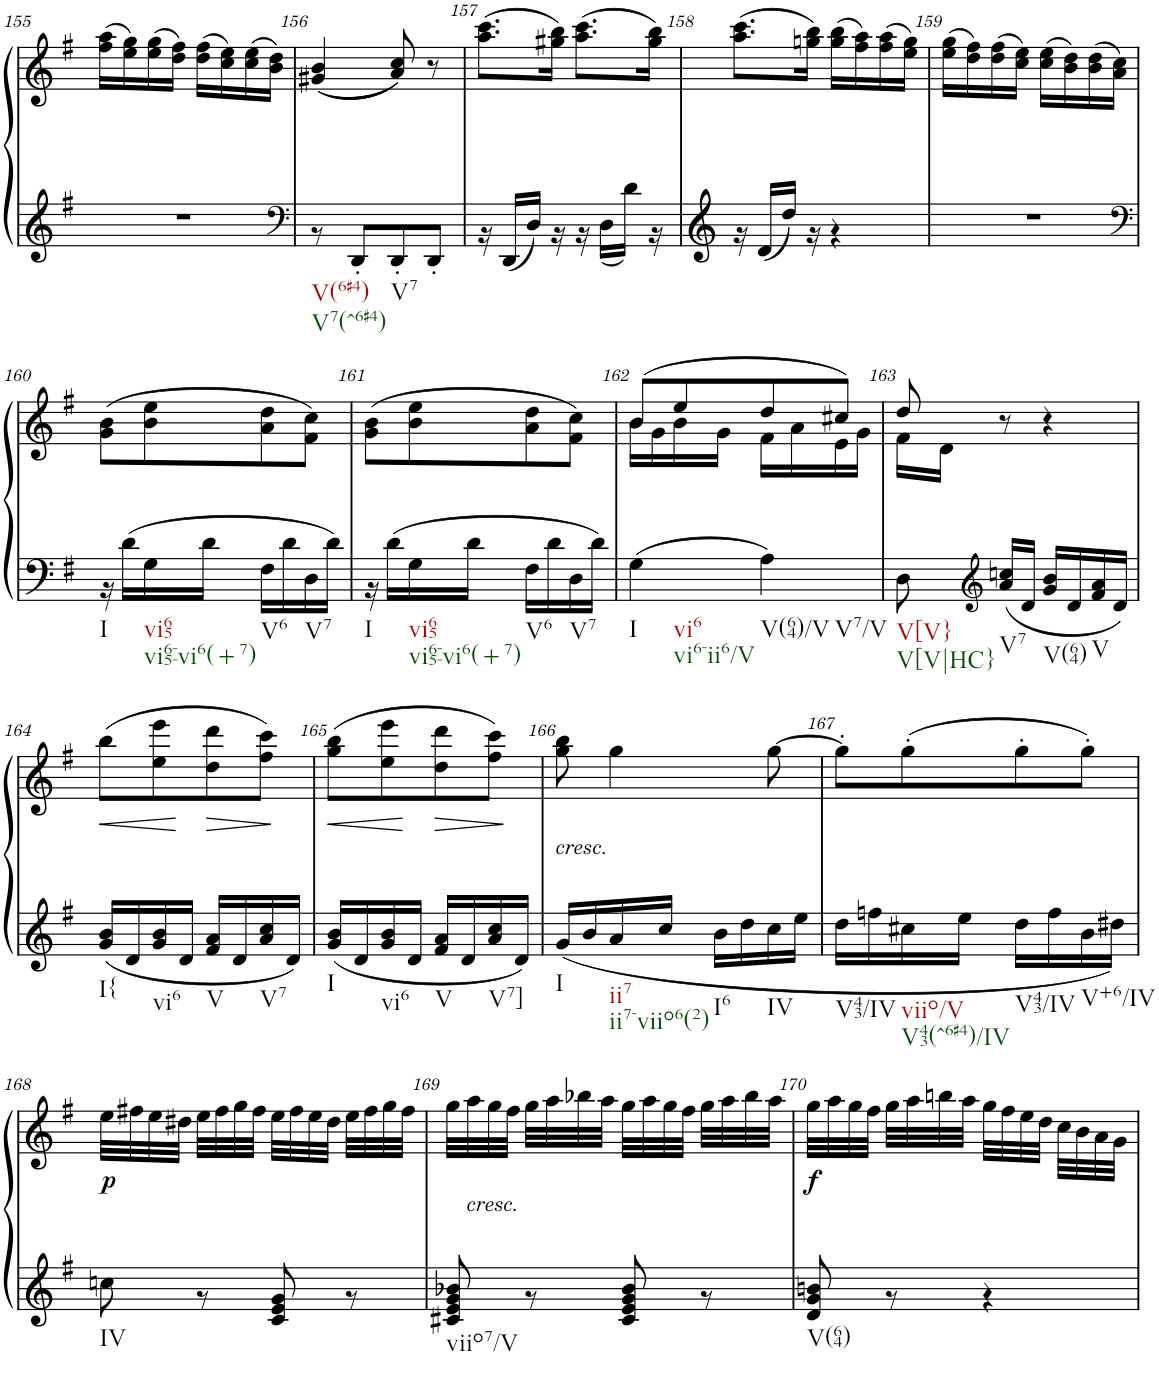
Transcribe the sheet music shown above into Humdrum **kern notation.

**kern	**kern	**dynam
*part1	*part1	*part1
*staff2	*staff1	*staff1/2
*I"Piano	*	*
*I'Pno	*	*
!!LO:PB:g=z
*clefG2	*clefG2	*
*k[f#]	*k[f#]	*
*G:	*G:	*
*M2/4	*M2/4	*
=155	=155	=155
2r	(16ff#\ 16aa\LL	.
.	16ee\ 16gg\)	.
.	(16ee\ 16gg\	.
.	16dd\ 16ff#\JJ)	.
.	(16dd\ 16ff#\LL	.
.	16cc\ 16ee\)	.
.	(16cc\ 16ee\	.
.	16b\ 16dd\JJ)	.
=156	=156	=156
*clefF4	*	*
*^	*	*
!LO:TX:b:t=V(6#4)	!	!	!
!LO:TX:b:t=V7(^6#4)	!	!	!
!LO:TX:b:t=V7	!	!	!
2ryy	8r	((4g#X/ 4b/	.
.	8DD'</L	.	.
.	8DD'</	8a/ 8cc/))	.
.	8DD'</J	8r	.
=157	=157	=157	=157
2ryy	16r	(8.aa\ 8.ccc\L	.
.	16DD/LL	.	.
.	16D/JJ	.	.
.	16r	16gg#X\ 16bb\Jk)	.
.	16r	(8.aa\ 8.ccc\L	.
.	16D\LL	.	.
.	16d\JJ	.	.
.	16r	16gg#\ 16bb\Jk)	.
=158	=158	=158	=158
2ryy	16r	(8.aa\ 8.ccc\L	.
.	16d/LL	.	.
.	16dd/JJ	.	.
.	16r	16ggn\ 16bb\Jk)	.
.	4r	(16gg\ 16bb\LL	.
.	.	16ff#\ 16aa\)	.
.	.	(16ff#\ 16aa\	.
.	.	16ee\ 16gg\JJ)	.
*v	*v	*	*
=159	=159	=159
2r	(16ee\ 16gg\LL	.
.	16dd\ 16ff#\)	.
.	(16dd\ 16ff#\	.
.	16cc\ 16ee\JJ)	.
.	(16cc\ 16ee\LL	.
.	16b\ 16dd\)	.
.	(16b\ 16dd\	.
.	16a\ 16cc\JJ)	.
!!LO:LB:g=z
=160	=160	=160
*clefF4	*	*
*^	*	*
!LO:TX:b:t=I	!	!	!
!LO:TX:b:t=vi65	!	!	!
!LO:TX:b:t=vi65-vi6(+7)	!	!	!
!LO:TX:b:t=V6	!	!	!
!LO:TX:b:t=V7	!	!	!
2ryy	16r	(8g\ 8b\L	.
.	16d\LL	.	.
.	16G\	8b\ 8ee\	.
.	16d\JJ	.	.
.	16F#\LL	8a\ 8dd\	.
.	16d\	.	.
.	16D\	8f#\ 8cc\J)	.
.	16d\JJ	.	.
=161	=161	=161	=161
!LO:TX:b:t=I	!	!	!
!LO:TX:b:t=vi65	!	!	!
!LO:TX:b:t=vi65-vi6(+7)	!	!	!
!LO:TX:b:t=V6	!	!	!
!LO:TX:b:t=V7	!	!	!
2ryy	16r	(8g\ 8b\L	.
.	16d\LL	.	.
.	16G\	8b\ 8ee\	.
.	16d\JJ	.	.
.	16F#\LL	8a\ 8dd\	.
.	16d\	.	.
.	16D\	8f#\ 8cc\J)	.
.	16d\JJ	.	.
=162	=162	=162	=162
*	*	*^	*
!LO:TX:b:t=I	!	!	!	!
!LO:TX:b:t=vi6	!	!	!	!
!LO:TX:b:t=vi6-ii6/V	!	!	!	!
!LO:TX:b:t=V(64)/V	!	!	!	!
!LO:TX:b:t=V7/V	!	!	!	!
2ryy	4G\	(8b/L	16b\LL	.
.	.	.	16g\	.
.	.	8ee/	16b\	.
.	.	.	16g\JJ	.
.	4A\	8dd/	16f#\LL	.
.	.	.	16a\	.
.	.	8cc#X/J)	16e\	.
.	.	.	16g\JJ	.
=163	=163	=163	=163	=163
!LO:TX:b:t=V[V}	!	!	!	!
!LO:TX:b:t=V[V|HC}	!	!	!	!
!LO:TX:b:t=V7	!	!	!	!
!LO:TX:b:t=V(64)	!	!	!	!
!LO:TX:b:t=V	!	!	!	!
2ryy	8D\	8dd/	16f#\LL	.
.	.	.	16d\JJ	.
*clefG2	*	*	*	*
.	16a/ 16ccn/LL	8r	4.ryy	.
.	16d/JJ	.	.	.
.	16g/ 16b/LL	4r	.	.
.	16d/	.	.	.
.	16f#/ 16a/	.	.	.
.	16d/JJ	.	.	.
*	*	*v	*v	*
!!LO:LB:g=z
=164	=164	=164	=164
!LO:TX:b:t=I{	!	!	!
!LO:TX:b:t=vi6	!	!	!
!LO:TX:b:t=V	!	!	!
!LO:TX:b:t=V7	!	!	!
!	!	!	!LO:HP:b
2ryy	16g/ 16b/LL	(8bb\L	<
.	16d/	.	.
.	16g/ 16b/	8ee\ 8eee\	.
.	16d/JJ	.	.
!	!	!	!LO:HP:b
.	16f#/ 16a/LL	8dd\ 8ddd\	>
.	16d/	.	.
.	16a/ 16cc/	8ff#\ 8ccc\J)	[
.	16d/JJ	.	.
=165	=165	=165	=165
!LO:TX:b:t=I	!	!	!
!LO:TX:b:t=vi6	!	!	!
!LO:TX:b:t=V	!	!	!
!LO:TX:b:t=V7]	!	!	!
!	!	!	!LO:HP:b
2ryy	16g/ 16b/LL	(8gg\ 8bb\L	<
.	16d/	.	.
.	16g/ 16b/	8ee\ 8eee\	]
.	16d/JJ	.	.
.	16f#/ 16a/LL	8dd\ 8ddd\	.
.	16d/	.	.
.	16a/ 16cc/	8ff#\ 8ccc\J)	[
.	16d/JJ	.	.
=166	=166	=166	=166
!	!	!LO:TX:b:i:t=cresc.	!
!LO:TX:b:t=I	!	!	!
!LO:TX:b:t=ii7	!	!	!
!LO:TX:b:t=ii7-viio6(2)	!	!	!
!LO:TX:b:t=I6	!	!	!
!LO:TX:b:t=IV	!	!	!
2ryy	16g/LL	8gg\ 8bb\	.
.	16b/	.	.
.	16a/	4gg\	.
.	16cc/JJ	.	.
.	16b\LL	.	.
.	16dd\	.	.
.	16cc\	[8gg\	.
.	16ee\JJ	.	.
=167	=167	=167	=167
!LO:TX:b:t=V43/IV	!	!	!
!LO:TX:b:t=viio/V	!	!	!
!LO:TX:b:t=V43(^6#4)/IV	!	!	!
!LO:TX:b:t=V43/IV	!	!	!
!LO:TX:b:t=V+6/IV	!	!	!
2ryy	16dd\LL	8gg'\L]	.
.	16ffn\	.	.
.	16cc#X\	(8gg'\	.
.	16ee\JJ	.	.
.	16dd\LL	8gg'\	.
.	16ff\	.	.
.	16b\	8gg'\J)	.
.	16dd#X\JJ	.	.
!!LO:LB:g=z
=168	=168	=168	=168
!LO:TX:b:t=IV	!	!	!
!	!	!	!LO:DY:b
2ryy	8ccn\	32ee\LLL	p
.	.	32ff#X\	.
.	.	32ee\	.
.	.	32dd#X\JJJ	.
.	8r	32ee\LLL	.
.	.	32ff#\	.
.	.	32gg\	.
.	.	32ff#\JJJ	.
.	8c/ 8e/ 8g/	32ee\LLL	.
.	.	32ff#\	.
.	.	32ee\	.
.	.	32dd#\JJJ	.
.	8r	32ee\LLL	.
.	.	32ff#\	.
.	.	32gg\	.
.	.	32ff#\JJJ	.
=169	=169	=169	=169
!LO:TX:b:t=viio7/V	!	!	!
2ryy	8c#X/ 8e/ 8g/ 8b-X/	32gg\LLL	.
!	!	!LO:TX:b:i:t=cresc.	!
.	.	32aa\	.
.	.	32gg\	.
.	.	32ff#\JJJ	.
.	8r	32gg\LLL	.
.	.	32aa\	.
.	.	32bb-X\	.
.	.	32aa\JJJ	.
.	8c#/ 8e/ 8g/ 8b-/	32gg\LLL	.
.	.	32aa\	.
.	.	32gg\	.
.	.	32ff#\JJJ	.
.	8r	32gg\LLL	.
.	.	32aa\	.
.	.	32bb-\	.
.	.	32aa\JJJ	.
=170	=170	=170	=170
!LO:TX:b:t=V(64)	!	!	!
!	!	!	!LO:DY:b
2ryy	8d/ 8g/ 8bn/	32gg\LLL	f
.	.	32aa\	.
.	.	32gg\	.
.	.	32ff#\JJJ	.
.	8r	32gg\LLL	.
.	.	32aa\	.
.	.	32bbn\	.
.	.	32aa\JJJ	.
.	4r	32gg\LLL	.
.	.	32ff#\	.
.	.	32ee\	.
.	.	32dd\JJJ	.
.	.	32cc\LLL	.
.	.	32b\	.
.	.	32a\	.
.	.	32g\JJJ	.
*v	*v	*	*
=	=	=
*-	*-	*-
